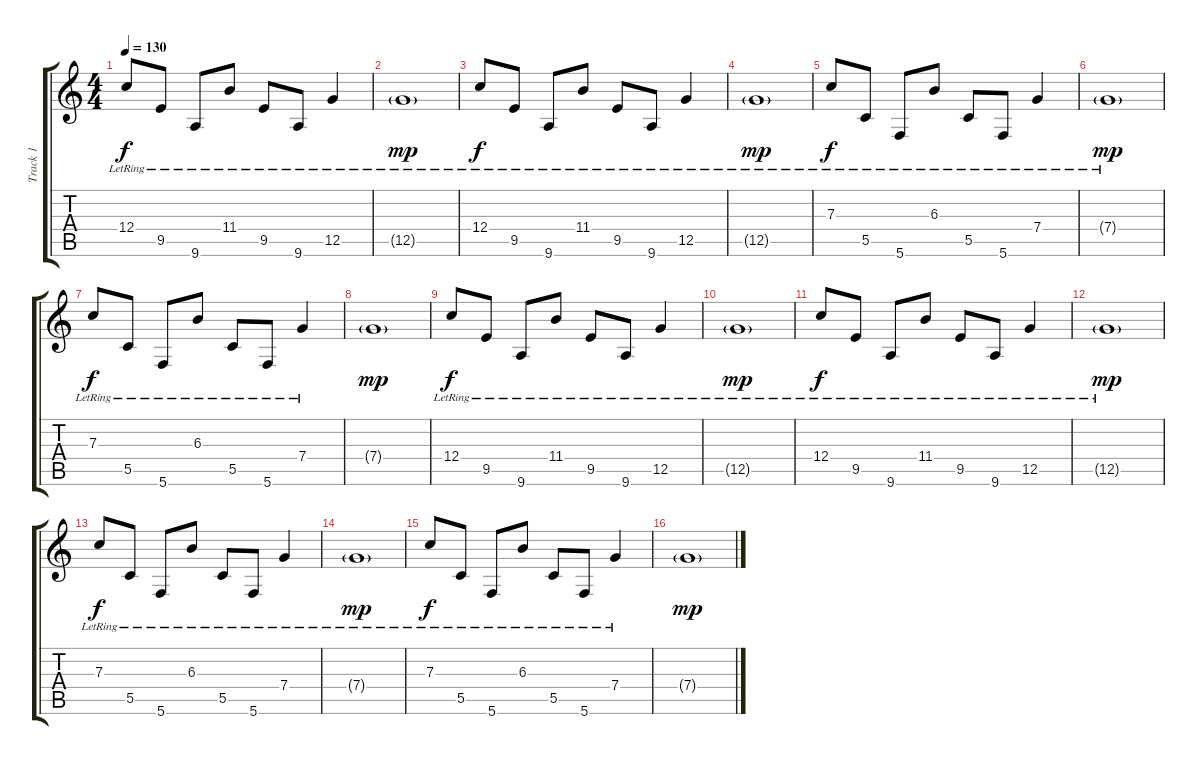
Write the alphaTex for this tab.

\track ("Track 1" "Track 1") {instrument acousticguitarsteel}
\staff {score tabs}
\tuning (D4 A3 F3 C3 G2 C2) {hide}
\ts (4 4)
\tempo 130
\clef g2
\ks c
12.4{lr}.8{dy f} 9.5{lr}.8 9.6{lr}.8 11.4{lr}.8 9.5{lr}.8 9.6{lr}.8 12.5{lr}.4 |
12.5{g lr}.1{dy mp} |
12.4{lr}.8{dy f} 9.5{lr}.8 9.6{lr}.8 11.4{lr}.8 9.5{lr}.8 9.6{lr}.8 12.5{lr}.4 |
12.5{g lr}.1{dy mp} |
7.3{lr}.8{dy f} 5.5{lr}.8 5.6{lr}.8 6.3{lr}.8 5.5{lr}.8 5.6{lr}.8 7.4{lr}.4 |
7.4{g lr}.1{dy mp} |
7.3{lr}.8{dy f} 5.5{lr}.8 5.6{lr}.8 6.3{lr}.8 5.5{lr}.8 5.6{lr}.8 7.4{lr}.4 |
7.4{g}.1{dy mp} |
12.4{lr}.8{dy f} 9.5{lr}.8 9.6{lr}.8 11.4{lr}.8 9.5{lr}.8 9.6{lr}.8 12.5{lr}.4 |
12.5{g lr}.1{dy mp} |
12.4{lr}.8{dy f} 9.5{lr}.8 9.6{lr}.8 11.4{lr}.8 9.5{lr}.8 9.6{lr}.8 12.5{lr}.4 |
12.5{g lr}.1{dy mp} |
7.3{lr}.8{dy f} 5.5{lr}.8 5.6{lr}.8 6.3{lr}.8 5.5{lr}.8 5.6{lr}.8 7.4{lr}.4 |
7.4{g lr}.1{dy mp} |
7.3{lr}.8{dy f} 5.5{lr}.8 5.6{lr}.8 6.3{lr}.8 5.5{lr}.8 5.6{lr}.8 7.4{lr}.4 |
7.4{g}.1{dy mp}
